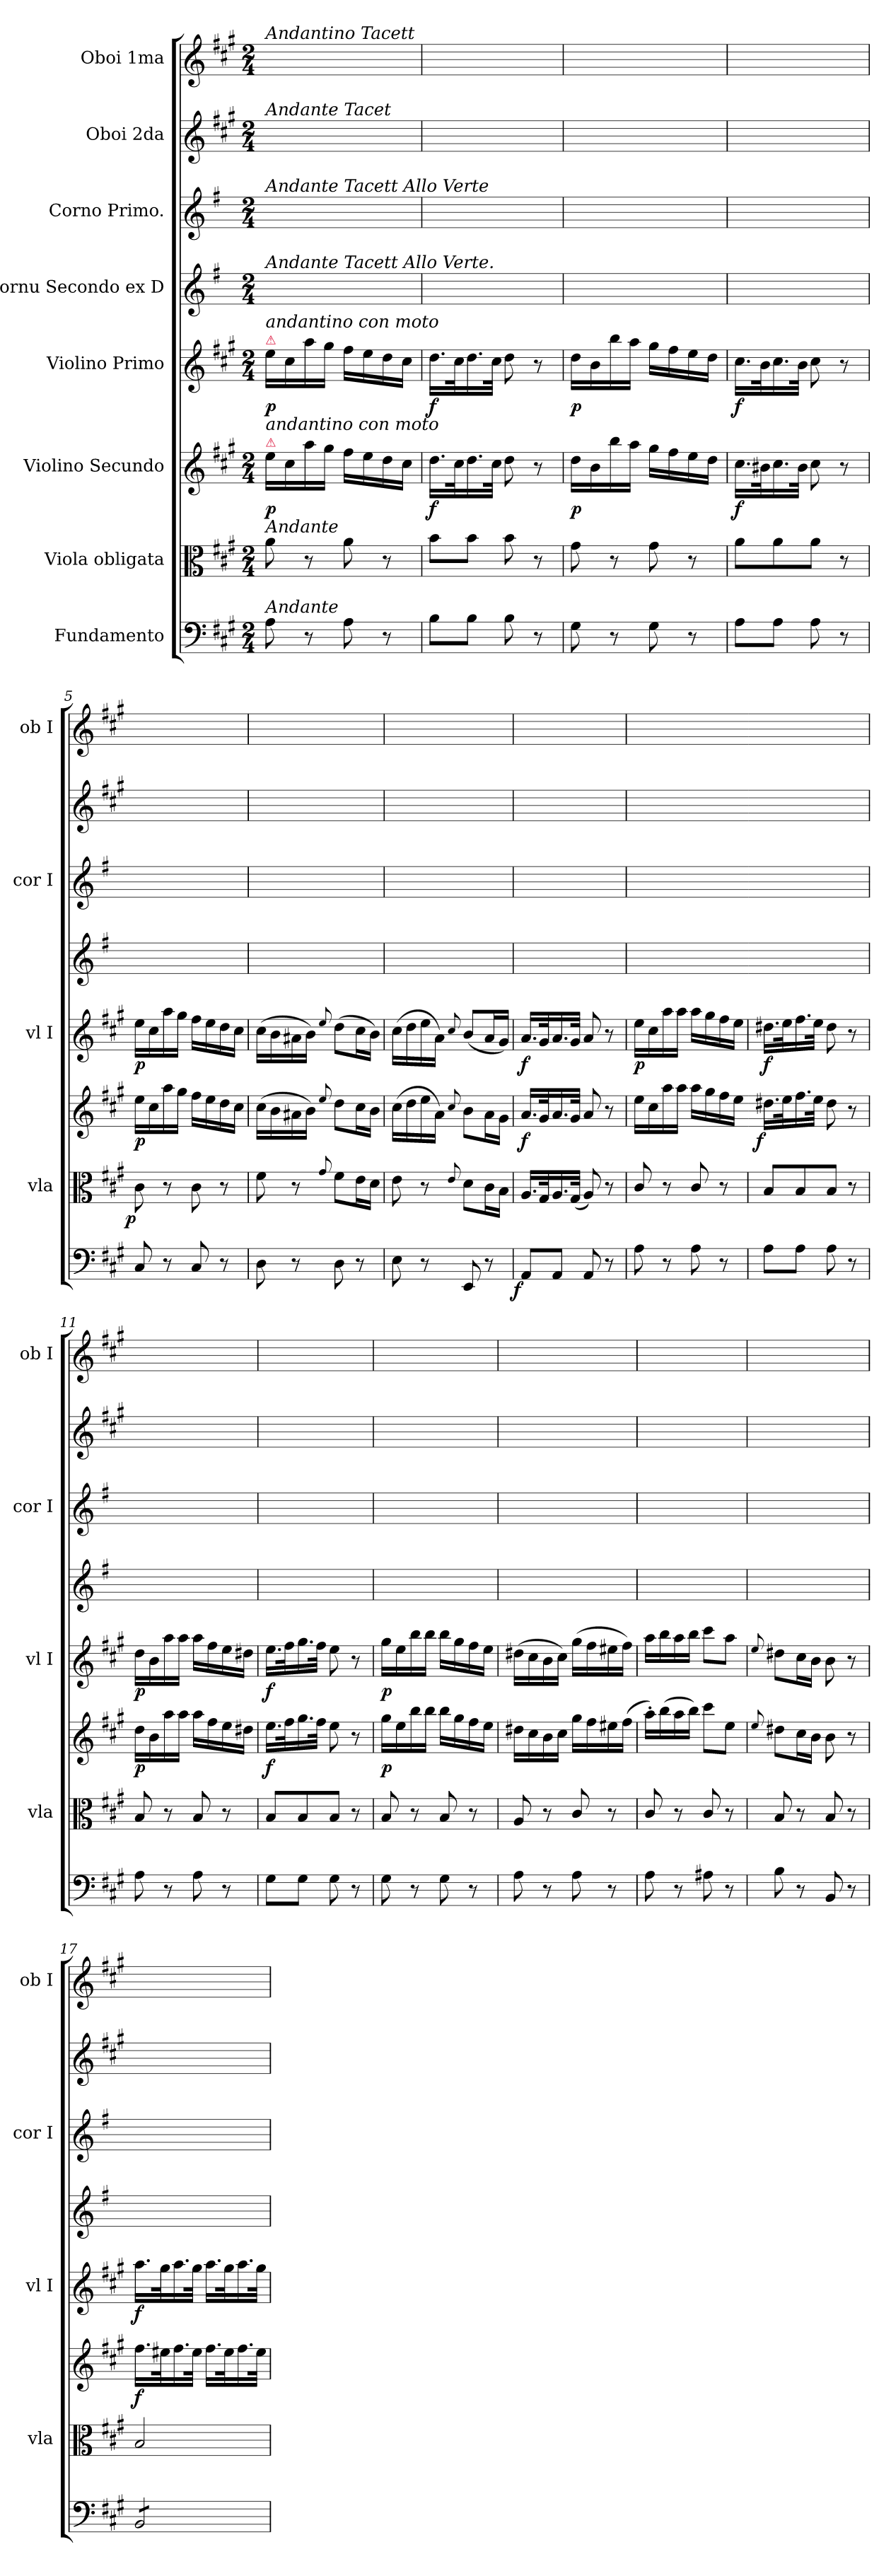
**kern	**dynam	**kern	**dynam	**kern	**dynam	**kern	**dynam	**kern	**kern	**kern	**kern
*part8	*part8	*part7	*part7	*part6	*part6	*part5	*part5	*part4	*part3	*part2	*part1
*staff8	*staff8	*staff7	*staff7	*staff6	*staff6	*staff5	*staff5	*staff4	*staff3	*staff2	*staff1
*I"Fundamento	*	*I"Viola obligata	*	*I"Violino Secundo	*	*I"Violino Primo	*	*I"Cornu Secondo ex D	*I"Corno Primo.	*I"Oboi 2da	*I"Oboi 1ma
*	*	*I'vla	*	*	*	*I'vl I	*	*	*I'cor I	*	*I'ob I
*clefF4	*	*clefC3	*	*clefG2	*	*clefG2	*	*clefG2	*clefG2	*clefG2	*clefG2
*	*	*	*	*	*	*	*	*ITrd6c10	*ITrd6c10	*	*
*k[f#c#g#]	*	*k[f#c#g#]	*	*k[f#c#g#]	*	*k[f#c#g#]	*	*k[f#c#g#]	*k[f#c#g#]	*k[f#c#g#]	*k[f#c#g#]
*M2/4	*	*M2/4	*	*M2/4	*	*M2/4	*	*M2/4	*M2/4	*M2/4	*M2/4
=1	=1	=1	=1	=1	=1	=1	=1	=1	=1	=1	=1
!	!	!	!	!	!	!	!	!	!	!	!LO:TX:a:i:t=Andantino Tacett
!	!	!	!	!	!	!	!	!	!	!LO:TX:a:i:t=Andante Tacet	!
!	!	!	!	!	!	!	!	!	!LO:TX:a:i:t=Andante Tacett Allo Verte	!	!
!	!	!	!	!	!	!	!	!LO:TX:a:i:t=Andante Tacett Allo Verte.	!	!	!
!	!	!	!	!	!	!LO:TX:a:color=crimson:t=⚠	!	!	!	!	!
!	!	!	!	!	!	!LO:TX:a:i:t=andantino con moto	!	!	!	!	!
!	!	!	!	!LO:TX:a:color=crimson:t=⚠	!	!	!	!	!	!	!
!	!	!	!	!LO:TX:a:i:t=andantino con moto	!	!	!	!	!	!	!
!	!	!LO:TX:a:i:t=Andante	!	!	!	!	!	!	!	!	!
!LO:TX:a:i:t=Andante	!	!	!	!	!	!	!	!	!	!	!
8A\	pn	8a\	pn	16ee\LL	p	16ee\LL	p	2ryy	2ryy	2ryy	2ryy
.	.	.	.	16cc#\	.	16cc#\	.	.	.	.	.
8r	.	8r	.	16aa\	.	16aa\	.	.	.	.	.
.	.	.	.	16gg#\JJ	.	16gg#\JJ	.	.	.	.	.
8A\	.	8a\	.	16ff#\LL	.	16ff#\LL	.	.	.	.	.
.	.	.	.	16ee\	.	16ee\	.	.	.	.	.
8r	.	8r	.	16dd\	.	16dd\	.	.	.	.	.
.	.	.	.	16cc#\JJ	.	16cc#\JJ	.	.	.	.	.
=2	=2	=2	=2	=2	=2	=2	=2	=2	=2	=2	=2
8B\L	fro	8b\L	for	16.dd\LL	f	16.dd\LL	f	2ryy	2ryy	2ryy	2ryy
.	.	.	.	32cc#\K	.	32cc#\K	.	.	.	.	.
8B\J	.	8b\J	.	16.dd\	.	16.dd\	.	.	.	.	.
.	.	.	.	32cc#\JJk	.	32cc#\JJk	.	.	.	.	.
8B\	.	8b\	.	8dd\	.	8dd\	.	.	.	.	.
8r	.	8r	.	8r	.	8r	.	.	.	.	.
=3	=3	=3	=3	=3	=3	=3	=3	=3	=3	=3	=3
8G#\	pn	8g#\	pn	16dd\LL	p	16dd\LL	p	2ryy	2ryy	2ryy	2ryy
.	.	.	.	16b\	.	16b\	.	.	.	.	.
8r	.	8r	.	16bb\	.	16bb\	.	.	.	.	.
.	.	.	.	16aa\JJ	.	16aa\JJ	.	.	.	.	.
8G#\	.	8g#\	.	16gg#\LL	.	16gg#\LL	.	.	.	.	.
.	.	.	.	16ff#\	.	16ff#\	.	.	.	.	.
8r	.	8r	.	16ee\	.	16ee\	.	.	.	.	.
.	.	.	.	16dd\JJ	.	16dd\JJ	.	.	.	.	.
=4	=4	=4	=4	=4	=4	=4	=4	=4	=4	=4	=4
8A\L	for	8a\L	for	16.cc#\LL	f	16.cc#\LL	f	2ryy	2ryy	2ryy	2ryy
.	.	.	.	32b#X\K	.	32b\K	.	.	.	.	.
8A\J	.	8a\	.	16.cc#\	.	16.cc#\	.	.	.	.	.
.	.	.	.	32b#\JJk	.	32b\JJk	.	.	.	.	.
8A\	.	8a\J	.	8cc#\	.	8cc#\	.	.	.	.	.
8r	.	8r	.	8r	.	8r	.	.	.	.	.
=5	=5	=5	=5	=5	=5	=5	=5	=5	=5	=5	=5
!	!	!	!LO:DY:rj	!	!	!	!	!	!	!	!
8C#/	pn	8c#\	p	16ee\LL	p	16ee\LL	p	2ryy	2ryy	2ryy	2ryy
.	.	.	.	16cc#\	.	16cc#\	.	.	.	.	.
8r	.	8r	.	16aa\	.	16aa\	.	.	.	.	.
.	.	.	.	16gg#\JJ	.	16gg#\JJ	.	.	.	.	.
8C#/	.	8c#\	.	16ff#\LL	.	16ff#\LL	.	.	.	.	.
.	.	.	.	16ee\	.	16ee\	.	.	.	.	.
8r	.	8r	.	16dd\	.	16dd\	.	.	.	.	.
.	.	.	.	16cc#\JJ	.	16cc#\JJ	.	.	.	.	.
=6	=6	=6	=6	=6	=6	=6	=6	=6	=6	=6	=6
8D\	.	8f#\	.	(16cc#\LL	.	(16cc#\LL	.	2ryy	2ryy	2ryy	2ryy
.	.	.	.	16b\	.	16b\	.	.	.	.	.
8r	.	8r	.	16a#X\	.	16a#X\	.	.	.	.	.
.	.	.	.	16b\JJ)	.	16b\JJ)	.	.	.	.	.
.	.	8qqg#/	.	8qqee/	.	8qqee/	.	.	.	.	.
8D\	.	8f#\L	.	8dd\L	.	(8dd\L	.	.	.	.	.
8r	.	16e\L	.	16cc#\L	.	16cc#\L	.	.	.	.	.
.	.	16d\JJ	.	16b\JJ	.	16b\JJ)	.	.	.	.	.
=7	=7	=7	=7	=7	=7	=7	=7	=7	=7	=7	=7
8E\	.	8e\	.	(16cc#\LL	.	(16cc#\LL	.	2ryy	2ryy	2ryy	2ryy
.	.	.	.	16dd\	.	16dd\	.	.	.	.	.
8r	.	8r	.	16ee\	.	16ee\	.	.	.	.	.
.	.	.	.	16a\JJ)	.	16a\JJ)	.	.	.	.	.
.	.	8qqe/	.	8qqcc#/	.	8qqcc#/	.	.	.	.	.
8EE/	.	8d\L	.	8b\L	.	(8b/L	.	.	.	.	.
8r	.	16c#\L	.	16a\L	.	16a/L	.	.	.	.	.
.	.	16B\JJ	.	16g#\JJ	.	16g#/JJ)	.	.	.	.	.
=8	=8	=8	=8	=8	=8	=8	=8	=8	=8	=8	=8
!	!LO:DY:rj	!	!LO:DY:rj	!	!	!	!	!	!	!	!
8AA/L	f	16.A/LL	for	16.a/LL	f	16.a/LL	f	2ryy	2ryy	2ryy	2ryy
.	.	32G#/K	.	32g#/K	.	32g#/K	.	.	.	.	.
8AA/J	.	16.A/	.	16.a/	.	16.a/	.	.	.	.	.
.	.	(32G#/JJk	.	32g#/JJk	.	32g#/JJk	.	.	.	.	.
8AA/	.	8A/)	.	8a/	.	8a/	.	.	.	.	.
8r	.	8r	.	8r	.	8r	.	.	.	.	.
=9	=9	=9	=9	=9	=9	=9	=9	=9	=9	=9	=9
8A\	pn	8c#/	pn	16ee\LL	.	16ee\LL	p	2ryy	2ryy	2ryy	2ryy
.	.	.	.	16cc#\	.	16cc#\	.	.	.	.	.
8r	.	8r	.	16aa\	.	16aa\	.	.	.	.	.
.	.	.	.	16aa\JJ	.	16aa\JJ	.	.	.	.	.
8A\	.	8c#/	.	16aa\LL	.	16aa\LL	.	.	.	.	.
.	.	.	.	16gg#\	.	16gg#\	.	.	.	.	.
8r	.	8r	.	16ff#\	.	16ff#\	.	.	.	.	.
.	.	.	.	16ee\JJ	.	16ee\JJ	.	.	.	.	.
=10	=10	=10	=10	=10-	=10	=10	=10	=10	=10	=10	=10
!	!	!	!	!	!LO:DY:rj	!	!	!	!	!	!
8A\L	.	8B/L	for	16.dd#X\LL	f	16.dd#X\LL	f	2ryy	2ryy	2ryy	2ryy
.	.	.	.	32ee\K	.	32ee\K	.	.	.	.	.
8A\J	.	8B/	.	16.ff#\	.	16.ff#\	.	.	.	.	.
.	.	.	.	32ee\JJk	.	32ee\JJk	.	.	.	.	.
8A\	.	8B/J	.	8dd#\	.	8dd#\	.	.	.	.	.
8r	.	8r	.	8r	.	8r	.	.	.	.	.
=11	=11	=11	=11	=11	=11	=11	=11	=11	=11	=11	=11
8A\	.	8B/	pn	16dd\LL	p	16dd\LL	p	2ryy	2ryy	2ryy	2ryy
.	.	.	.	16b\	.	16b\	.	.	.	.	.
8r	.	8r	.	16aa\	.	16aa\	.	.	.	.	.
.	.	.	.	16aa\JJ	.	16aa\JJ	.	.	.	.	.
8A\	.	8B/	.	16aa\LL	.	16aa\LL	.	.	.	.	.
.	.	.	.	16ff#\	.	16ff#\	.	.	.	.	.
8r	.	8r	.	16ee\	.	16ee\	.	.	.	.	.
.	.	.	.	16dd#X\JJ	.	16dd#X\JJ	.	.	.	.	.
=12	=12	=12	=12	=12	=12	=12	=12	=12	=12	=12	=12
8G#\L	.	8B/L	for	16.ee\LL	f	16.ee\LL	f	2ryy	2ryy	2ryy	2ryy
.	.	.	.	32ff#\K	.	32ff#\K	.	.	.	.	.
8G#\J	.	8B/	.	16.gg#\	.	16.gg#\	.	.	.	.	.
.	.	.	.	32ff#\JJk	.	32ff#\JJk	.	.	.	.	.
8G#\	.	8B/J	.	8ee\	.	8ee\	.	.	.	.	.
8r	.	8r	.	8r	.	8r	.	.	.	.	.
=13	=13	=13	=13	=13	=13	=13	=13	=13	=13	=13	=13
8G#\	.	8B/	pn	16gg#\LL	p	16gg#\LL	p	2ryy	2ryy	2ryy	2ryy
.	.	.	.	16ee\	.	16ee\	.	.	.	.	.
8r	.	8r	.	16bb\	.	16bb\	.	.	.	.	.
.	.	.	.	16bb\JJ	.	16bb\JJ	.	.	.	.	.
8G#\	.	8B/	.	16bb\LL	.	16bb\LL	.	.	.	.	.
.	.	.	.	16gg#\	.	16gg#\	.	.	.	.	.
8r	.	8r	.	16ff#\	.	16ff#\	.	.	.	.	.
.	.	.	.	16ee\JJ	.	16ee\JJ	.	.	.	.	.
=14	=14	=14	=14	=14	=14	=14	=14	=14	=14	=14	=14
8A\	.	8A/	.	16dd#X\LL	.	(16dd#X\LL	.	2ryy	2ryy	2ryy	2ryy
.	.	.	.	16cc#\	.	16cc#\	.	.	.	.	.
8r	.	8r	.	16b\	.	16b\	.	.	.	.	.
.	.	.	.	16cc#\JJ	.	16cc#\JJ)	.	.	.	.	.
8A\	.	8c#/	.	16gg#\LL	.	(16gg#\LL	.	.	.	.	.
.	.	.	.	16ff#\	.	16ff#\	.	.	.	.	.
8r	.	8r	.	16ee#X\	.	16ee#X\	.	.	.	.	.
.	.	.	.	(16ff#\JJ	.	16ff#\JJ)	.	.	.	.	.
=15	=15	=15	=15	=15	=15	=15	=15	=15	=15	=15	=15
8A\	.	8c#/	.	16aa'\LL)	.	16aa\LL	.	2ryy	2ryy	2ryy	2ryy
.	.	.	.	(16bb\	.	16bb\	.	.	.	.	.
8r	.	8r	.	16aa\	.	16aa\	.	.	.	.	.
.	.	.	.	16bb\JJ)	.	16bb\JJ	.	.	.	.	.
8A#X\	.	8c#/	.	8ccc#\L	.	8ccc#\L	.	.	.	.	.
8r	.	8r	.	8ee\J	.	8aa\J	.	.	.	.	.
=16	=16	=16	=16	=16	=16	=16	=16	=16	=16	=16	=16
.	.	.	.	8qqee/	.	8qqee/	.	.	.	.	.
8B\	.	8B/	.	8dd#X\L	.	8dd#X\L	.	2ryy	2ryy	2ryy	2ryy
8r	.	8r	.	16cc#\L	.	16cc#\L	.	.	.	.	.
.	.	.	.	16b\JJ	.	16b\JJ	.	.	.	.	.
8BB/	.	8B/	.	8b\	.	8b\	.	.	.	.	.
8r	.	8r	.	8r	.	8r	.	.	.	.	.
=17	=17	=17	=17	=17	=17	=17	=17	=17	=17	=17	=17
*tremolo	*	*	*	*	*	*	*	*	*	*	*
8BB/L	for	2B/	for	16.ff#\LL	f	16.aa\LL	f	2ryy	2ryy	2ryy	2ryy
.	.	.	.	32ee#X\K	.	32gg#\K	.	.	.	.	.
8BB/	.	.	.	16.ff#\	.	16.aa\	.	.	.	.	.
.	.	.	.	32ee#\JJk	.	32gg#\JJk	.	.	.	.	.
8BB/	.	.	.	16.ff#\LL	.	16.aa\LL	.	.	.	.	.
.	.	.	.	32ee#\K	.	32gg#\K	.	.	.	.	.
8BB/J	.	.	.	16.ff#\	.	16.aa\	.	.	.	.	.
*Xtremolo	*	*	*	*	*	*	*	*	*	*	*
.	.	.	.	32ee#\JJk	.	32gg#\JJk	.	.	.	.	.
=	=	=	=	=	=	=	=	=	=	=	=
*-	*-	*-	*-	*-	*-	*-	*-	*-	*-	*-	*-
